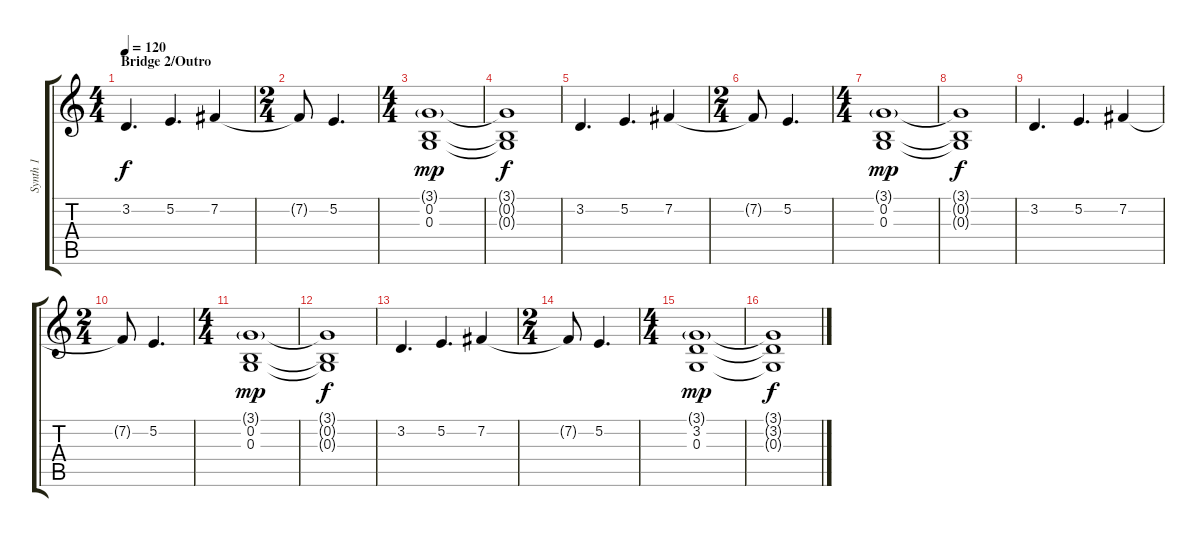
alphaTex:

\track ("Synth 1" "Synth 1") {instrument electricpiano2}
\staff {score tabs}
\tuning (E4 B3 G3 D3 A2 D2) {hide}
\ts (4 4)
\section ("" "Bridge 2/Outro")
\tempo 120
\clef g2
\ks c
3.2.4{d dy f} 5.2.4{d} 7.2.4 |
\ts (2 4)
7.2{t}.8 5.2.4{d} |
\ts (4 4)
(3.1{g} 0.2 0.3).1{dy mp volume 3} |
(3.1{t} 0.2{t} 0.3{t}).1{dy f} |
3.2.4{d volume 13} 5.2.4{d} 7.2.4 |
\ts (2 4)
7.2{t}.8 5.2.4{d} |
\ts (4 4)
(3.1{g} 0.2 0.3).1{dy mp volume 2} |
(3.1{t} 0.2{t} 0.3{t}).1{dy f} |
3.2.4{d volume 13} 5.2.4{d} 7.2.4 |
\ts (2 4)
7.2{t}.8 5.2.4{d} |
\ts (4 4)
(3.1{g} 0.2 0.3).1{dy mp volume 3} |
(3.1{t} 0.2{t} 0.3{t}).1{dy f} |
3.2.4{d volume 13} 5.2.4{d} 7.2.4 |
\ts (2 4)
7.2{t}.8 5.2.4{d} |
\ts (4 4)
(3.1{g} 3.2 0.3).1{dy mp volume 2} |
(3.1{t} 3.2{t} 0.3{t}).1{dy f}
